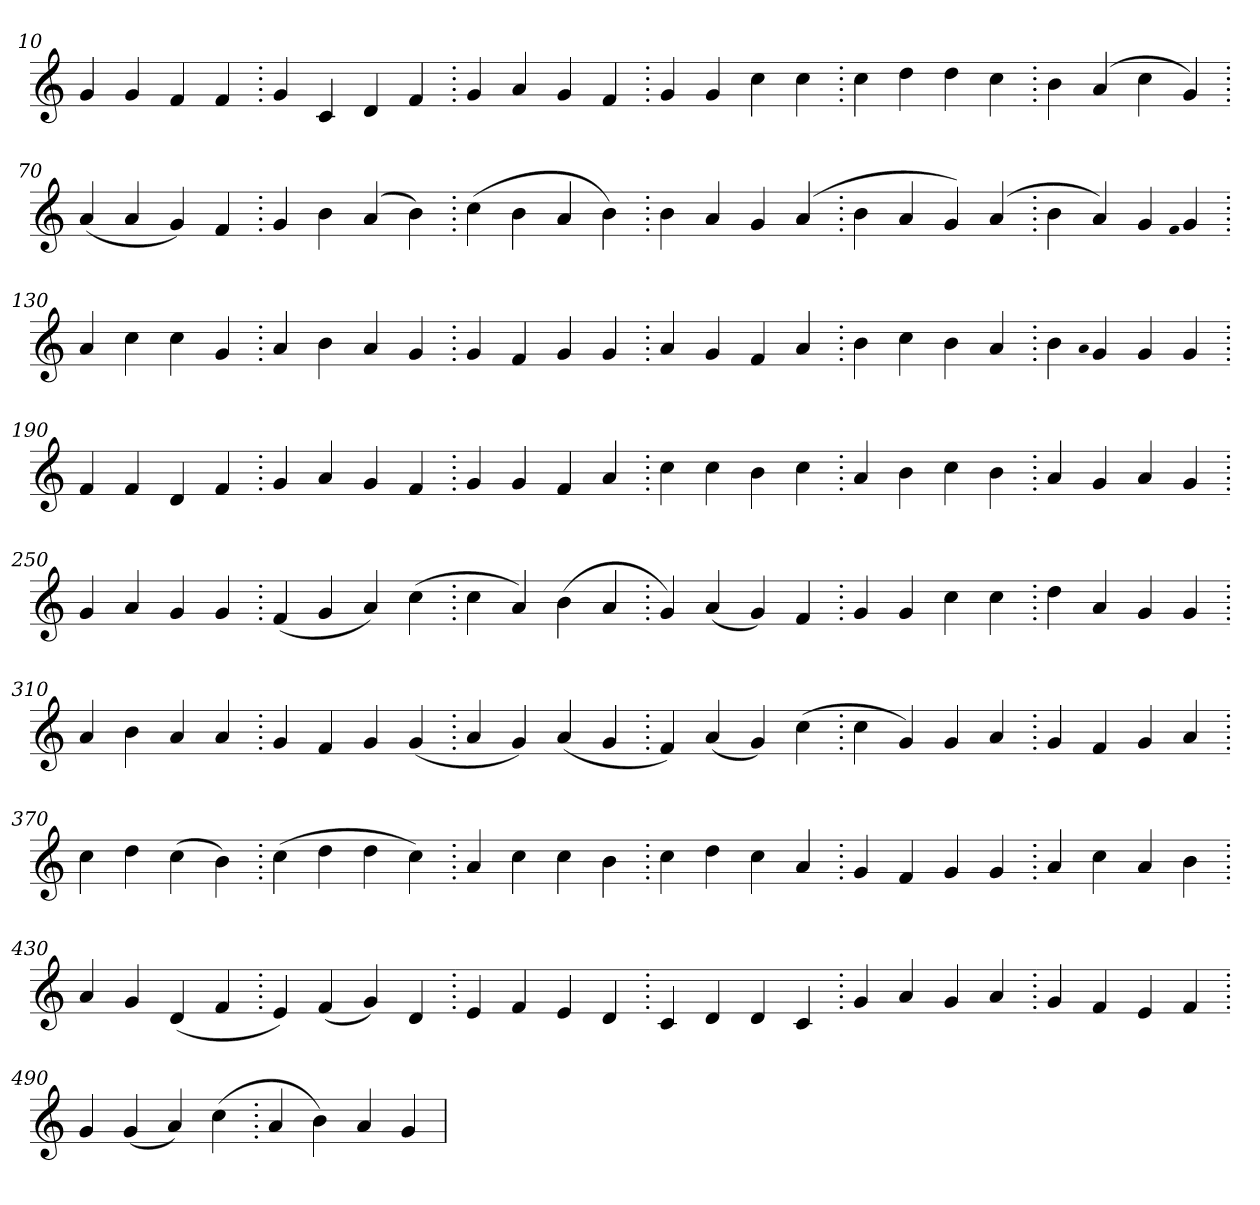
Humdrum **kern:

**kern
*part1
*staff1
*clefG2
=10.
4g
4g
4f
4f
=20.
4g
4c
4d
4f
=30.
4g
4a
4g
4f
=40.
4g
4g
4cc
4cc
=50.
4cc
4dd
4dd
4cc
=60.
4b
(>4a
4cc
4g)
=70.
(>4a
4a
4g)
4f
=80.
4g
4b
(>4a
4b)
=90.
(>4cc
4b
4a
4b)
=100.
4b
4a
4g
(>4a
=110.
4b
4a
4g)
(>4a
=120.
4b
4a)
4g
qqf
4g
=130.
4a
4cc
4cc
4g
=140.
4a
4b
4a
4g
=150.
4g
4f
4g
4g
=160.
4a
4g
4f
4a
=170.
4b
4cc
4b
4a
=180.
4b
qqa
4g
4g
4g
=190.
4f
4f
4d
4f
=200.
4g
4a
4g
4f
=210.
4g
4g
4f
4a
=220.
4cc
4cc
4b
4cc
=230.
4a
4b
4cc
4b
=240.
4a
4g
4a
4g
=250.
4g
4a
4g
4g
=260.
(>4f
4g
4a)
(>4cc
=270.
4cc
4a)
(>4b
4a
=280.
4g)
(>4a
4g)
4f
=290.
4g
4g
4cc
4cc
=300.
4dd
4a
4g
4g
=310.
4a
4b
4a
4a
=320.
4g
4f
4g
(>4g
=330.
4a
4g)
(>4a
4g
=340.
4f)
(>4a
4g)
(>4cc
=350.
4cc
4g)
4g
4a
=360.
4g
4f
4g
4a
=370.
4cc
4dd
(>4cc
4b)
=380.
(>4cc
4dd
4dd
4cc)
=390.
4a
4cc
4cc
4b
=400.
4cc
4dd
4cc
4a
=410.
4g
4f
4g
4g
=420.
4a
4cc
4a
4b
=430.
4a
4g
(>4d
4f
=440.
4e)
(>4f
4g)
4d
=450.
4e
4f
4e
4d
=460.
4c
4d
4d
4c
=470.
4g
4a
4g
4a
=480.
4g
4f
4e
4f
=490.
4g
(>4g
4a)
(>4cc
=500.
4a
4b)
4a
4g
=
*-
